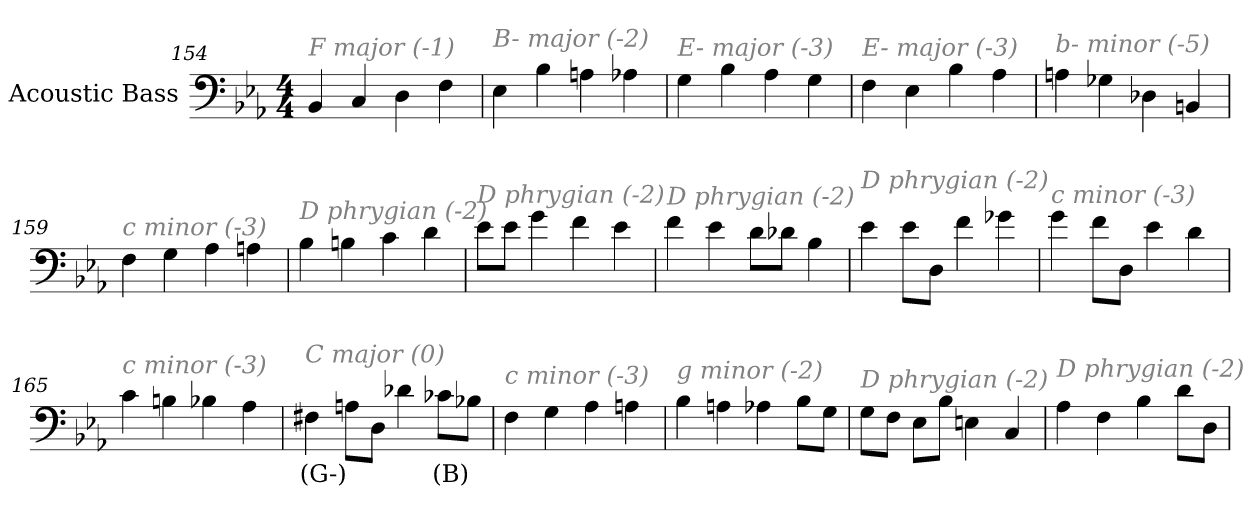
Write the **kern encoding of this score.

**kern	**text
*part1	*part1
*staff1	*staff1
*I"Acoustic Bass	*
*clefF4	*
*ITrd7c12	*
*k[b-e-a-]	*
*E-:	*
*M4/4	*
=154	=154
!LO:TX:i:color=#808080:t=F major (-1)	!
4BBB-	.
4CC	.
4DD	.
4FF	.
=155	=155
!LO:TX:i:color=#808080:t=B- major (-2)	!
4EE-	.
4BB-	.
4AAn	.
4AA-X	.
=156	=156
!LO:TX:i:color=#808080:t=E- major (-3)	!
4GG	.
4BB-	.
4AA-	.
4GG	.
=157	=157
!LO:TX:i:color=#808080:t=E- major (-3)	!
4FF	.
4EE-	.
4BB-	.
4AA-	.
=158	=158
!LO:TX:i:color=#808080:t=b- minor (-5)	!
4AAn	.
4GG-X	.
4DD-X	.
4BBBn	.
=159	=159
!LO:TX:i:color=#808080:t=c minor (-3)	!
4FF	.
4GG	.
4AA-	.
4AAn	.
=160	=160
!LO:TX:i:color=#808080:t=D phrygian (-2)	!
4BB-	.
4BBn	.
4C	.
4D	.
=161	=161
!LO:TX:i:color=#808080:t=D phrygian (-2)	!
8E-L	.
8E-J	.
4G	.
4F	.
4E-	.
=162	=162
!LO:TX:i:color=#808080:t=D phrygian (-2)	!
4F	.
4E-	.
8DL	.
8D-XJ	.
4BB-	.
=163	=163
!LO:TX:i:color=#808080:t=D phrygian (-2)	!
4E-	.
8E-L	.
8DDJ	.
4F	.
4G-X	.
=164	=164
!LO:TX:i:color=#808080:t=c minor (-3)	!
4G	.
8FL	.
8DDJ	.
4E-	.
4D	.
=165	=165
!LO:TX:i:color=#808080:t=c minor (-3)	!
4C	.
4BBn	.
4BB-X	.
4AA-	.
=166	=166
!LO:TX:i:color=#808080:t=C major (0)	!
4FF#Xi	(G-)
8AAnL	.
8DDJ	.
4D-X	.
8C-XjL	(B)
8BB-XJ	.
=167	=167
!LO:TX:i:color=#808080:t=c minor (-3)	!
4FF	.
4GG	.
4AA-	.
4AAn	.
=168	=168
!LO:TX:i:color=#808080:t=g minor (-2)	!
4BB-	.
4AAn	.
4AA-X	.
8BB-L	.
8GGJ	.
=169	=169
!LO:TX:i:color=#808080:t=D phrygian (-2)	!
8GGL	.
8FFJ	.
8EE-L	.
8BB-J	.
4EEn	.
4CC	.
=170	=170
!LO:TX:i:color=#808080:t=D phrygian (-2)	!
4AA-	.
4FF	.
4BB-	.
8DL	.
8DDJ	.
=	=
*-	*-
